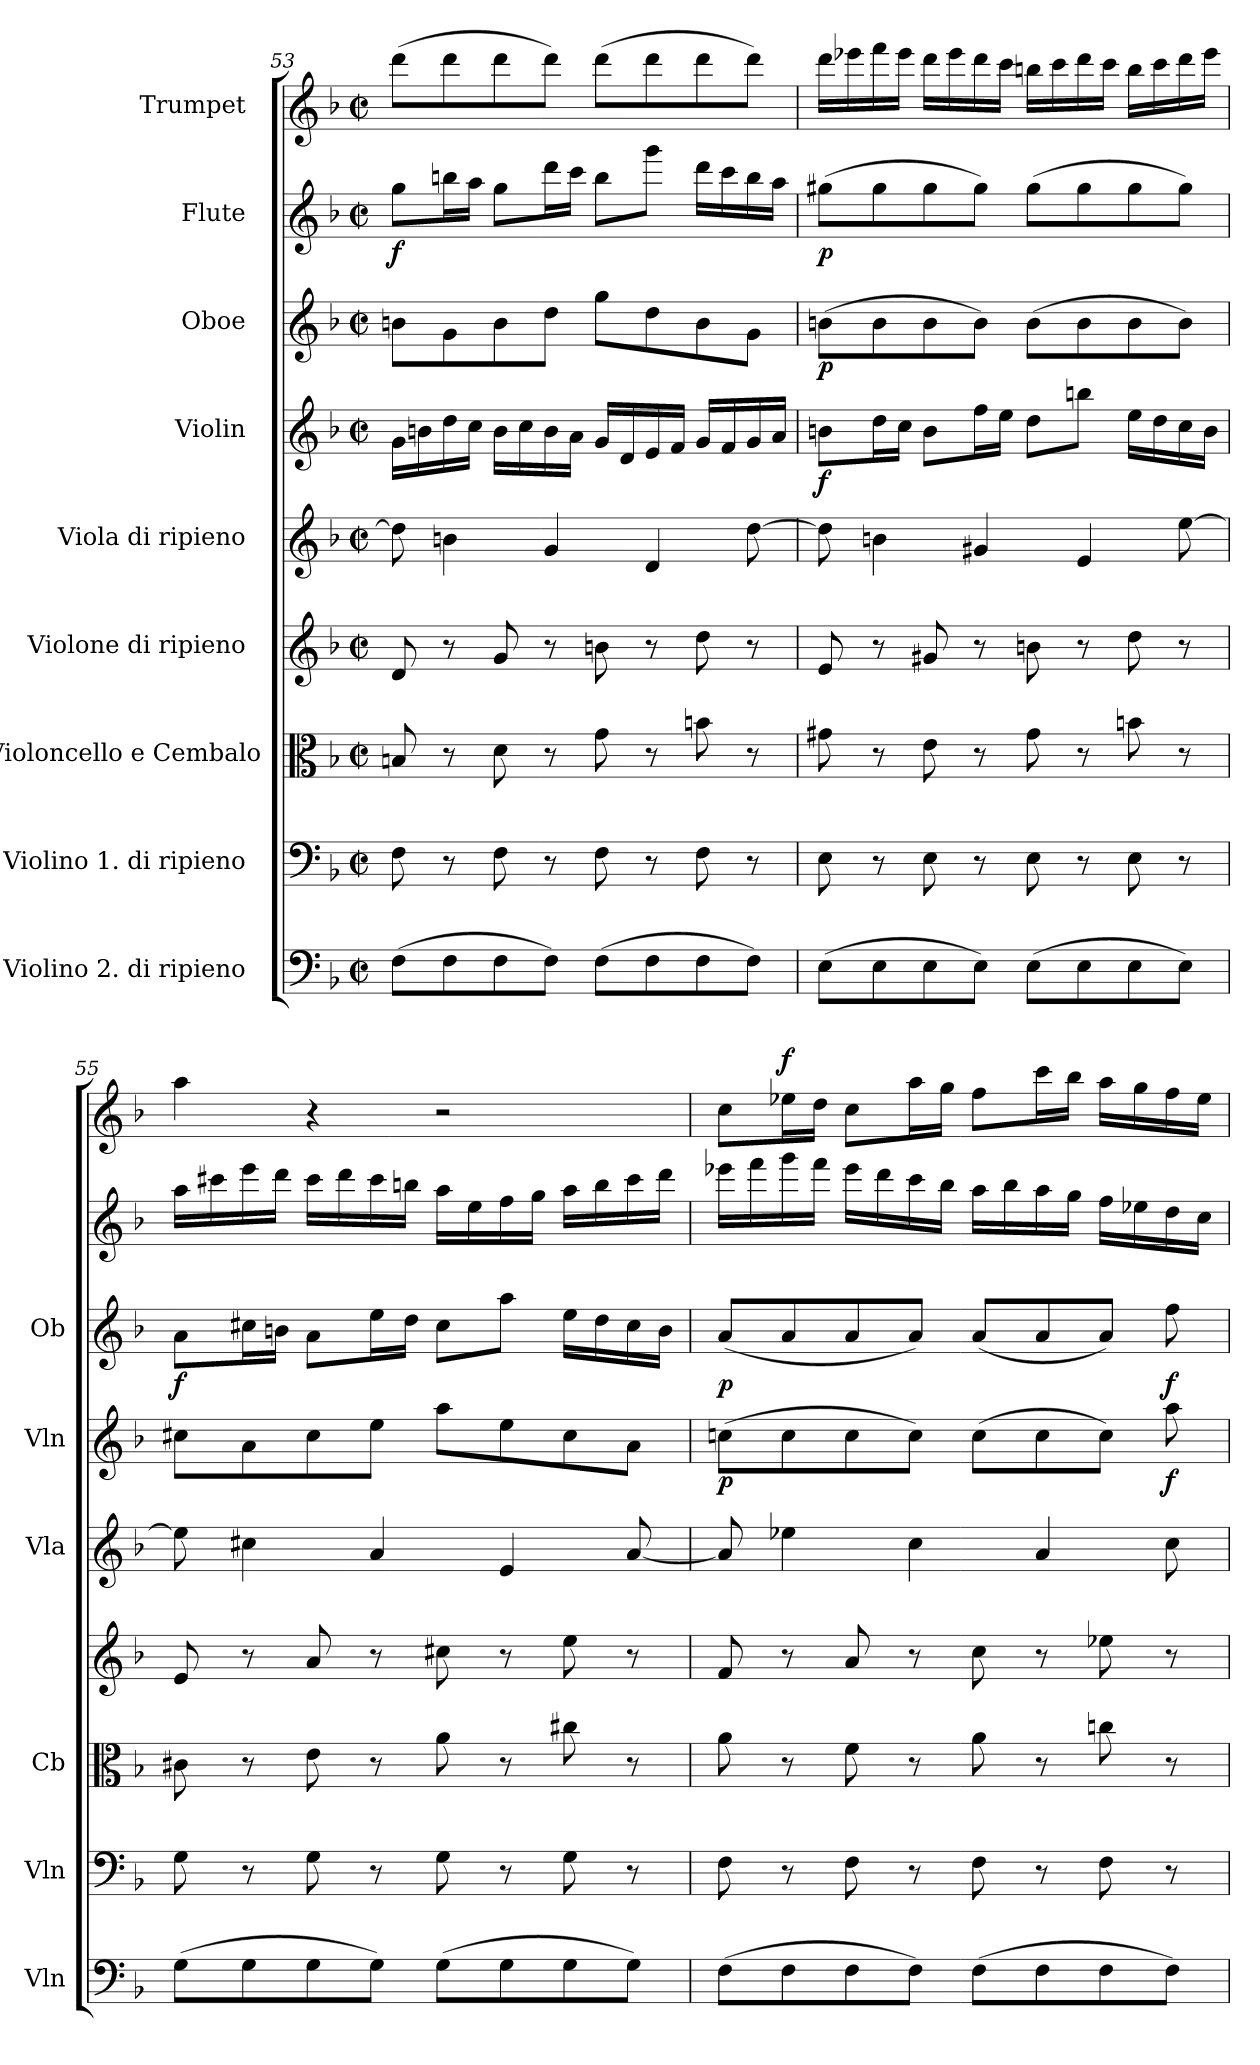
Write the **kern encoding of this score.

**kern	**kern	**kern	**kern	**kern	**kern	**dynam	**kern	**dynam	**kern	**dynam	**kern	**dynam
*part9	*part8	*part7	*part6	*part5	*part4	*part4	*part3	*part3	*part2	*part2	*part1	*part1
*staff9	*staff8	*staff7	*staff6	*staff5	*staff4	*staff4	*staff3	*staff3	*staff2	*staff2	*staff1	*staff1
*I"Violino 2.  di ripieno  	*I"Violino 1.  di ripieno  	*I"Violoncello  e Cembalo	*I"Violone  di ripieno  	*I"Viola  di ripieno    	*I"Violin              	*	*I"Oboe                	*	*I"Flute               	*	*I"Trumpet             	*
*I'Vln	*I'Vln	*I'Cb	*	*I'Vla	*I'Vln	*	*I'Ob	*	*	*	*	*
*clefF4	*clefF4	*clefC3	*clefG2	*clefG2	*clefG2	*	*clefG2	*	*clefG2	*	*clefG2	*
*ITrd7c12	*	*	*	*	*	*	*	*	*	*	*	*
*k[b-]	*k[b-]	*k[b-]	*k[b-]	*k[b-]	*k[b-]	*	*k[b-]	*	*k[b-]	*	*k[b-]	*
*F:	*F:	*F:	*F:	*F:	*F:	*	*F:	*	*F:	*	*F:	*
*M2/2	*M2/2	*M2/2	*M2/2	*M2/2	*M2/2	*	*M2/2	*	*M2/2	*	*M2/2	*
*met(c|)	*met(c|)	*met(c|)	*met(c|)	*met(c|)	*met(c|)	*	*met(c|)	*	*met(c|)	*	*met(c|)	*
=53	=53	=53	=53	=53	=53	=53	=53	=53	=53	=53	=53	=53
!	!	!	!	!	!	!	!	!	!	!LO:DY:b	!	!
(8FF\L	8F\	8Bn/	8d/	8dd\]	16g\LL	.	8bn\L	.	8gg\L	f	(8ddd\L	.
.	.	.	.	.	16bn\	.	.	.	.	.	.	.
8FF\	8r	8r	8r	4bn\	16dd\	.	8g\	.	16bbn\L	.	8ddd\	.
.	.	.	.	.	16cc\JJ	.	.	.	16aa\JJ	.	.	.
8FF\	8F\	8d\	8g/	.	16b\LL	.	8b\	.	8gg\L	.	8ddd\	.
.	.	.	.	.	16cc\	.	.	.	.	.	.	.
8FF\J)	8r	8r	8r	4g/	16b\	.	8dd\J	.	16ddd\L	.	8ddd\J)	.
.	.	.	.	.	16a\JJ	.	.	.	16ccc\JJ	.	.	.
(8FF\L	8F\	8g\	8bn\	.	16g/LL	.	8gg\L	.	8bb\L	.	(8ddd\L	.
.	.	.	.	.	16d/	.	.	.	.	.	.	.
8FF\	8r	8r	8r	4d/	16e/	.	8dd\	.	8ggg\J	.	8ddd\	.
.	.	.	.	.	16f/JJ	.	.	.	.	.	.	.
8FF\	8F\	8bn\	8dd\	.	16g/LL	.	8b\	.	16ddd\LL	.	8ddd\	.
.	.	.	.	.	16f/	.	.	.	16ccc\	.	.	.
8FF\J)	8r	8r	8r	[8dd\	16g/	.	8g\J	.	16bb\	.	8ddd\J)	.
.	.	.	.	.	16a/JJ	.	.	.	16aa\JJ	.	.	.
=54	=54	=54	=54	=54	=54	=54	=54	=54	=54	=54	=54	=54
!	!	!	!	!	!	!LO:DY:b	!	!LO:DY:b	!	!LO:DY:b	!	!
(8EE\L	8E\	8g#X\	8e/	8dd\]	8bn\L	f	(8bn\L	p	(8gg#X\L	p	16ddd\LL	.
.	.	.	.	.	.	.	.	.	.	.	16eee-X\	.
8EE\	8r	8r	8r	4bn\	16dd\L	.	8b\	.	8gg#\	.	16fff\	.
.	.	.	.	.	16cc\JJ	.	.	.	.	.	16eee-\JJ	.
8EE\	8E\	8e\	8g#X/	.	8b\L	.	8b\	.	8gg#\	.	16ddd\LL	.
.	.	.	.	.	.	.	.	.	.	.	16eee-\	.
8EE\J)	8r	8r	8r	4g#X/	16ff\L	.	8b\J)	.	8gg#\J)	.	16ddd\	.
.	.	.	.	.	16ee\JJ	.	.	.	.	.	16ccc\JJ	.
(8EE\L	8E\	8g#\	8bn\	.	8dd\L	.	(8b\L	.	(8gg#\L	.	16bbn\LL	.
.	.	.	.	.	.	.	.	.	.	.	16ccc\	.
8EE\	8r	8r	8r	4e/	8bbn\J	.	8b\	.	8gg#\	.	16ddd\	.
.	.	.	.	.	.	.	.	.	.	.	16ccc\JJ	.
8EE\	8E\	8bn\	8dd\	.	16ee\LL	.	8b\	.	8gg#\	.	16bb\LL	.
.	.	.	.	.	16dd\	.	.	.	.	.	16ccc\	.
8EE\J)	8r	8r	8r	[8ee\	16cc\	.	8b\J)	.	8gg#\J)	.	16ddd\	.
.	.	.	.	.	16b\JJ	.	.	.	.	.	16eee-\JJ	.
=55	=55	=55	=55	=55	=55	=55	=55	=55	=55	=55	=55	=55
!	!	!	!	!	!	!	!	!LO:DY:b	!	!	!	!
(8GG\L	8G\	8c#X\	8e/	8ee\]	8cc#X\L	.	8a\L	f	16aa\LL	.	4aa\	.
.	.	.	.	.	.	.	.	.	16ccc#X\	.	.	.
8GG\	8r	8r	8r	4cc#X\	8a\	.	16cc#X\L	.	16eee\	.	.	.
.	.	.	.	.	.	.	16bn\JJ	.	16ddd\JJ	.	.	.
8GG\	8G\	8e\	8a/	.	8cc#\	.	8a\L	.	16ccc#\LL	.	4r	.
.	.	.	.	.	.	.	.	.	16ddd\	.	.	.
8GG\J)	8r	8r	8r	4a/	8ee\J	.	16ee\L	.	16ccc#\	.	.	.
.	.	.	.	.	.	.	16dd\JJ	.	16bbn\JJ	.	.	.
(8GG\L	8G\	8a\	8cc#X\	.	8aa\L	.	8cc#\L	.	16aa\LL	.	2r	.
.	.	.	.	.	.	.	.	.	16ee\	.	.	.
8GG\	8r	8r	8r	4e/	8ee\	.	8aa\J	.	16ff\	.	.	.
.	.	.	.	.	.	.	.	.	16gg\JJ	.	.	.
8GG\	8G\	8cc#X\	8ee\	.	8cc#\	.	16ee\LL	.	16aa\LL	.	.	.
.	.	.	.	.	.	.	16dd\	.	16bb\	.	.	.
8GG\J)	8r	8r	8r	[8a/	8a\J	.	16cc#\	.	16ccc#\	.	.	.
.	.	.	.	.	.	.	16b\JJ	.	16ddd\JJ	.	.	.
=56	=56	=56	=56	=56	=56	=56	=56	=56	=56	=56	=56	=56
!	!	!	!	!	!	!LO:DY:b	!	!LO:DY:b	!	!	!	!
(8FF\L	8F\	8a\	8f/	8a/]	(8ccn\L	p	(8a/L	p	16eee-X\LL	.	8cc\L	.
.	.	.	.	.	.	.	.	.	16fff\	.	.	.
!	!	!	!	!	!	!	!	!	!	!	!	!LO:DY:a
8FF\	8r	8r	8r	4ee-X\	8cc\	.	8a/	.	16ggg\	.	16ee-X\L	f
.	.	.	.	.	.	.	.	.	16fff\JJ	.	16dd\JJ	.
8FF\	8F\	8f\	8a/	.	8cc\	.	8a/	.	16eee-\LL	.	8cc\L	.
.	.	.	.	.	.	.	.	.	16ddd\	.	.	.
8FF\J)	8r	8r	8r	4cc\	8cc\J)	.	8a/J)	.	16ccc\	.	16aa\L	.
.	.	.	.	.	.	.	.	.	16bb-\JJ	.	16gg\JJ	.
(8FF\L	8F\	8a\	8cc\	.	(8cc\L	.	(8a/L	.	16aa\LL	.	8ff\L	.
.	.	.	.	.	.	.	.	.	16bb-\	.	.	.
8FF\	8r	8r	8r	4a/	8cc\	.	8a/	.	16aa\	.	16ccc\L	.
.	.	.	.	.	.	.	.	.	16gg\JJ	.	16bb-\JJ	.
8FF\	8F\	8ccn\	8ee-X\	.	8cc\J)	.	8a/J)	.	16ff\LL	.	16aa\LL	.
.	.	.	.	.	.	.	.	.	16ee-X\	.	16gg\	.
!	!	!	!	!	!	!LO:DY:b	!	!LO:DY:b	!	!	!	!
8FF\J)	8r	8r	8r	8cc\	8aa\	f	8ff\	f	16dd\	.	16ff\	.
.	.	.	.	.	.	.	.	.	16cc\JJ	.	16ee-\JJ	.
=	=	=	=	=	=	=	=	=	=	=	=	=
*-	*-	*-	*-	*-	*-	*-	*-	*-	*-	*-	*-	*-
